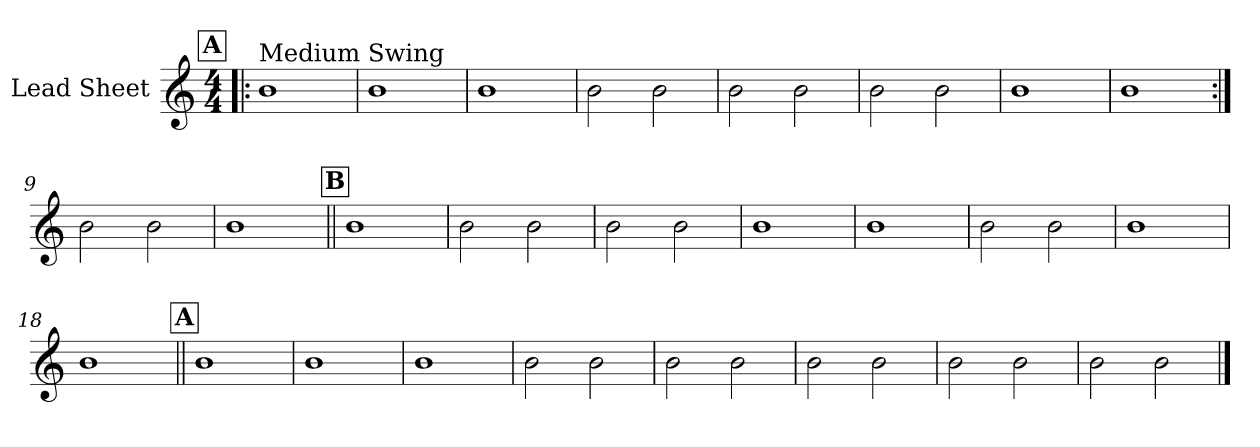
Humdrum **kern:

**kern
*part1
*staff1
*I"Lead Sheet
*clefG2
*k[]
*M4/4
!!LO:REH:place=s1:a:fs=14:t=A
=1!|:
!LO:TX:a:t=Medium Swing
1b
=2
1b
=3
1b
=4
2b\
2b\
!!LO:LB:g=z
=5
2b\
2b\
=6
2b\
2b\
=7
1b
=8
1b
!!LO:LB:g=z
=9:|!
2b\
2b\
=10
1b
!!LO:LB:g=z
!!LO:REH:place=s1:a:fs=14:t=B
=11||
1b
=12
2b\
2b\
=13
2b\
2b\
=14
1b
!!LO:LB:g=z
=15
1b
=16
2b\
2b\
=17
1b
=18
1b
!!LO:LB:g=z
!!LO:REH:place=s1:a:fs=14:t=A
=19||
1b
=20
1b
=21
1b
=22
2b\
2b\
!!LO:LB:g=z
=23
2b\
2b\
=24
2b\
2b\
=25
2b\
2b\
=26
2b\
2b\
==
*-
